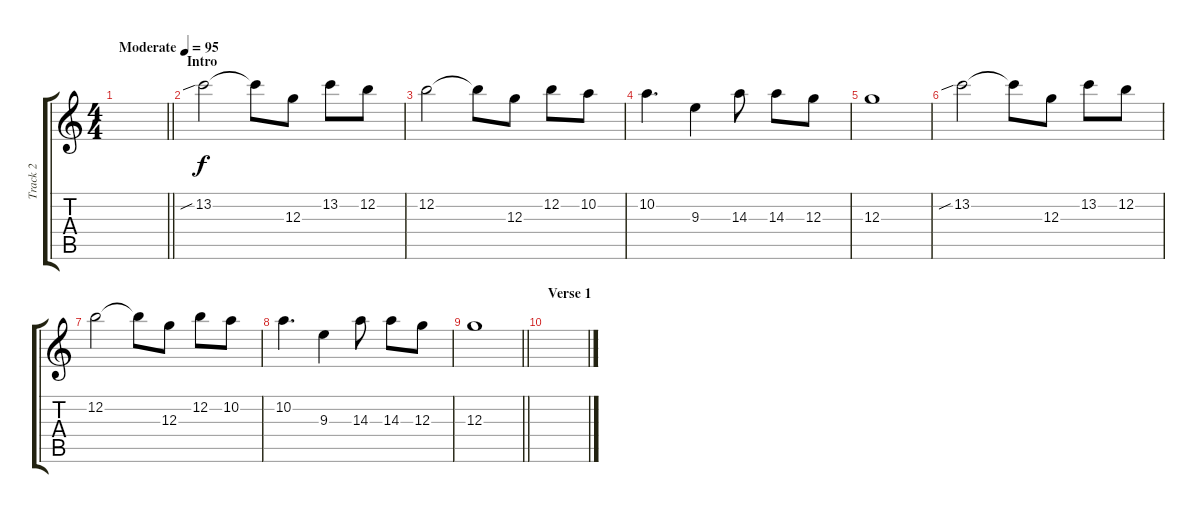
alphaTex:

\track ("Track 2" "Track 2") {instrument distortionguitar}
\staff {score tabs}
\tuning (E4 B3 G3 D3 A2 E2) {hide}
\ts (4 4)
\tempo (95 "Moderate")
\clef g2
\barLineRight lightlight
\ks c
|
\section ("" "Intro")
13.2{sib}.2 13.2{t}.8 12.3.8 13.2.8 12.2.8 |
12.2.2 12.2{t}.8 12.3.8 12.2.8 10.2.8 |
10.2.4{d} 9.3.4 14.3.8 14.3.8 12.3.8 |
12.3.1 |
13.2{sib}.2 13.2{t}.8 12.3.8 13.2.8 12.2.8 |
12.2.2 12.2{t}.8 12.3.8 12.2.8 10.2.8 |
10.2.4{d} 9.3.4 14.3.8 14.3.8 12.3.8 |
\barLineRight lightlight
12.3.1 |
\section ("" "Verse 1")
